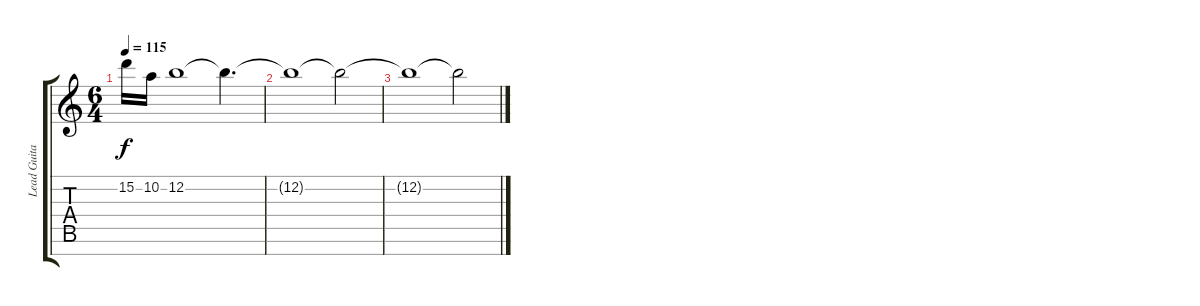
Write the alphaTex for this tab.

\track ("Lead Guitar" "Lead Guita") {instrument distortionguitar}
\staff {score tabs}
\tuning (E4 B3 G3 D3 A2 E2 B1) {hide}
\ts (6 4)
\tempo 115
\clef g2
\ks c
15.2.16{dy f} 10.2.16 12.2.1{volume 3} 12.2{t}.4{d} |
12.2{t}.1 12.2{t}.2 |
12.2{t}.1 12.2{t}.2
